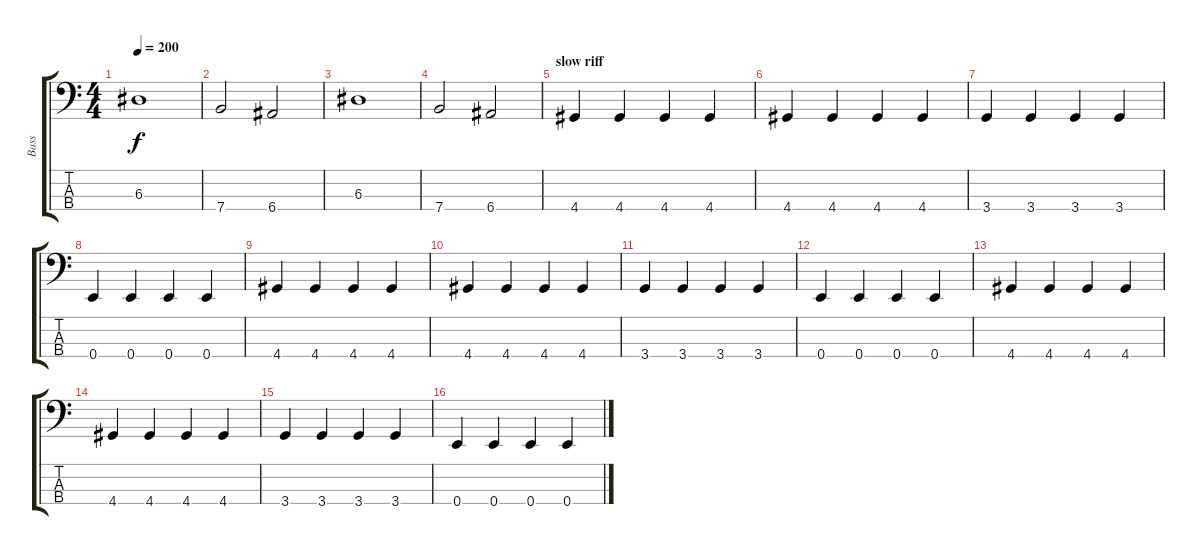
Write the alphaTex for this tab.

\track ("Bass" "Bass") {instrument electricbasspick}
\staff {score tabs}
\tuning (G2 D2 A1 E1) {hide}
\ts (4 4)
\tempo 200
\clef f4
\ks c
6.3.1{dy f} |
7.4.2 6.4.2 |
6.3.1 |
7.4.2 6.4.2 |
\section ("" "slow riff")
4.4.4 4.4.4 4.4.4 4.4.4 |
4.4.4 4.4.4 4.4.4 4.4.4 |
3.4.4 3.4.4 3.4.4 3.4.4 |
0.4.4 0.4.4 0.4.4 0.4.4 |
4.4.4 4.4.4 4.4.4 4.4.4 |
4.4.4 4.4.4 4.4.4 4.4.4 |
3.4.4 3.4.4 3.4.4 3.4.4 |
0.4.4 0.4.4 0.4.4 0.4.4 |
4.4.4 4.4.4 4.4.4 4.4.4 |
4.4.4 4.4.4 4.4.4 4.4.4 |
3.4.4 3.4.4 3.4.4 3.4.4 |
0.4.4 0.4.4 0.4.4 0.4.4
